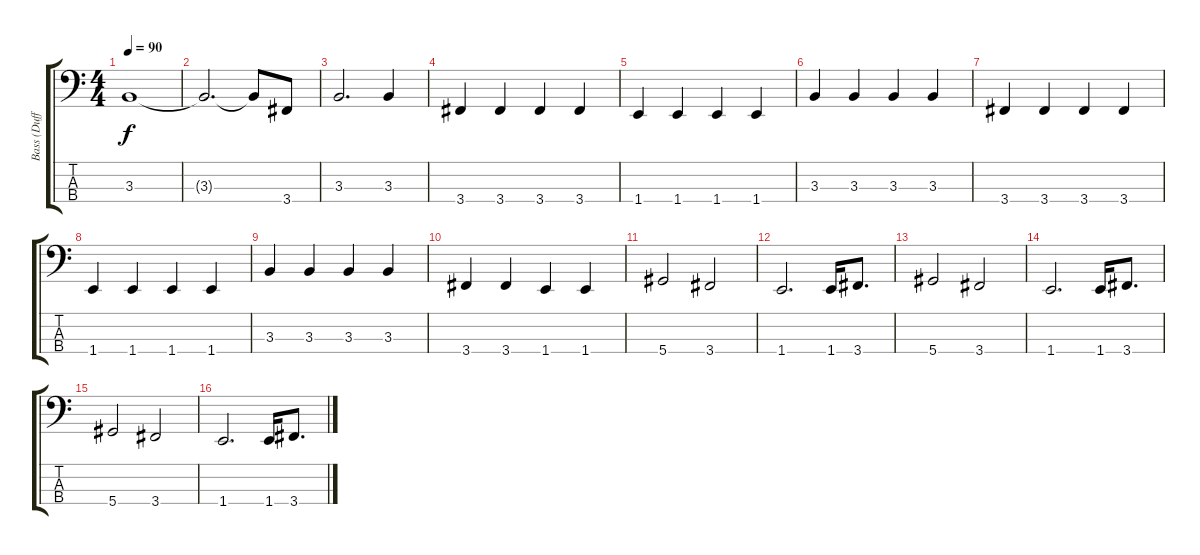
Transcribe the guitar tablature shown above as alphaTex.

\track ("Bass (Duff)" "Bass (Duff") {instrument electricbasspick}
\staff {score tabs}
\tuning (Gb2 Db2 Ab1 Eb1) {hide}
\ts (4 4)
\tempo 90
\clef f4
\ks c
3.3.1{dy f} |
3.3{t}.2{d} 3.3{t}.8 3.4.8 |
3.3.2{d} 3.3.4 |
3.4.4 3.4.4 3.4.4 3.4.4 |
1.4.4 1.4.4 1.4.4 1.4.4 |
3.3.4 3.3.4 3.3.4 3.3.4 |
3.4.4 3.4.4 3.4.4 3.4.4 |
1.4.4 1.4.4 1.4.4 1.4.4 |
3.3.4 3.3.4 3.3.4 3.3.4 |
3.4.4 3.4.4 1.4.4 1.4.4 |
5.4.2 3.4.2 |
1.4.2{d} 1.4.16 3.4.8{d} |
5.4.2 3.4.2 |
1.4.2{d} 1.4.16 3.4.8{d} |
5.4.2 3.4.2 |
1.4.2{d} 1.4.16 3.4.8{d}
